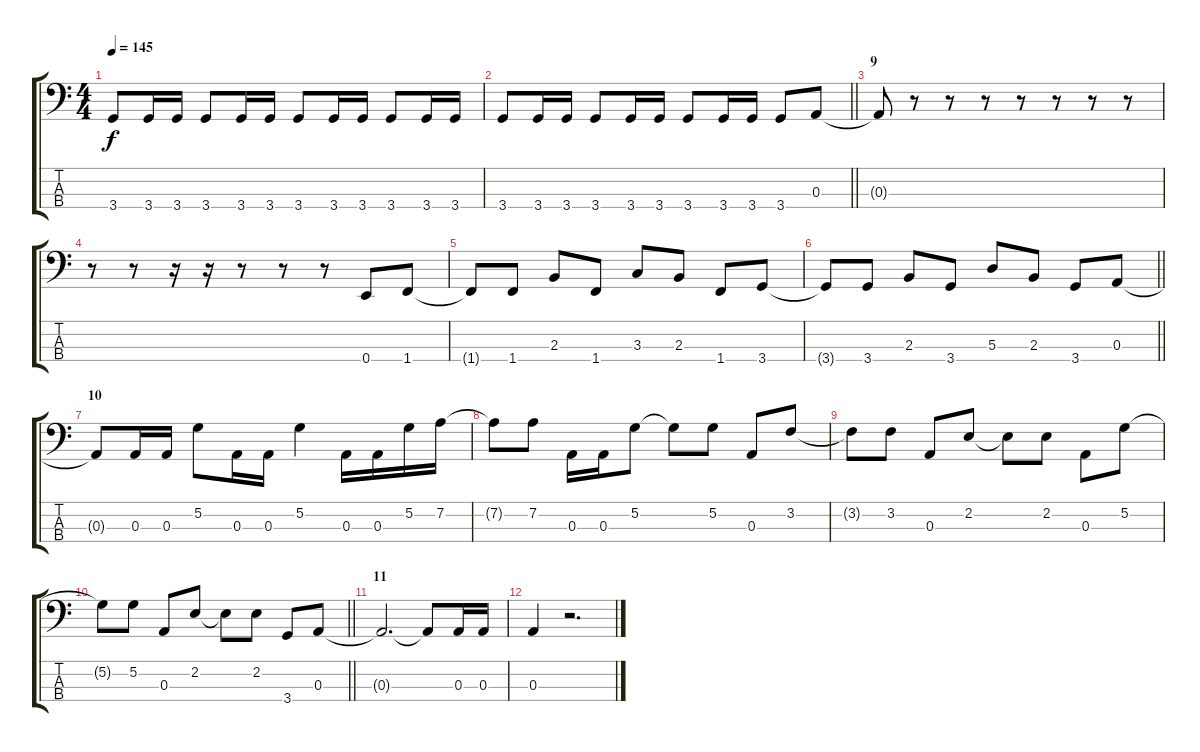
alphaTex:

\track "" {instrument electricbassfinger}
\staff {score tabs}
\tuning (G2 D2 A1 E1) {hide}
\ts (4 4)
\tempo 145
\clef f4
\ks c
3.4{t}.8{dy f} 3.4.16 3.4.16 3.4.8 3.4.16 3.4.16 3.4.8 3.4.16 3.4.16 3.4.8 3.4.16 3.4.16 |
\barLineRight lightlight
3.4.8 3.4.16 3.4.16 3.4.8 3.4.16 3.4.16 3.4.8 3.4.16 3.4.16 3.4.8 0.3.8 |
\section ("" "9")
0.3{t}.8 r.8 r.8 r.8 r.8 r.8 r.8 r.8 |
r.8 r.8 r.16 r.16 r.8 r.8 r.8 0.4.8 1.4.8 |
1.4{t}.8 1.4.8 2.3.8 1.4.8 3.3.8 2.3.8 1.4.8 3.4.8 |
\barLineRight lightlight
3.4{t}.8 3.4.8 2.3.8 3.4.8 5.3.8 2.3.8 3.4.8 0.3.8 |
\section ("" "10")
0.3{t}.8 0.3.16 0.3.16 5.2.8 0.3.16 0.3.16 5.2.4 0.3.16 0.3.16 5.2.16 7.2.16 |
7.2{t}.8 7.2.8 0.3.16 0.3.16 5.2.8 5.2{t}.8 5.2.8 0.3.8 3.2.8 |
3.2{t}.8 3.2.8 0.3.8 2.2.8 2.2{t}.8 2.2.8 0.3.8 5.2.8 |
\barLineRight lightlight
5.2{t}.8 5.2.8 0.3.8 2.2.8 2.2{t}.8 2.2.8 3.4.8 0.3.8 |
\section ("" "11")
0.3{t}.2{d} 0.3{t}.8 0.3.16 0.3.16 |
0.3.4 r.2{d}
